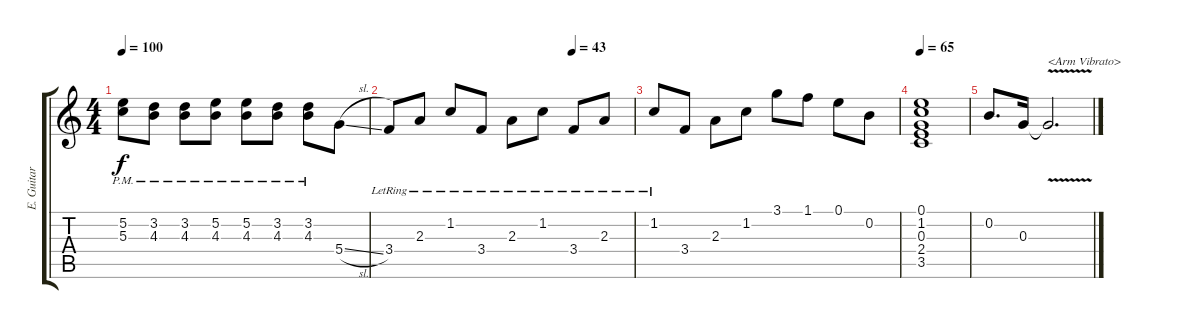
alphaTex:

\track ("E. Guitar I" "E. Guitar ") {instrument overdrivenguitar}
\staff {score tabs}
\tuning (E4 B3 G3 D3 A2 E2) {hide}
\ts (4 4)
\tempo 100
\clef g2
\ks c
(5.2{pm} 5.3{pm}).8{dy f} (3.2{pm} 4.3{pm}).8 (3.2{pm} 4.3{pm}).8 (5.2{pm} 4.3{pm}).8 (5.2{pm} 4.3{pm}).8 (3.2{pm} 4.3{pm}).8 (3.2{pm} 4.3{pm}).8 5.4{sl}.8 |
\tempo (43 0.75)
3.4{lr}.8 2.3{lr}.8 1.2{lr}.8 3.4{lr}.8 2.3{lr}.8 1.2{lr}.8 3.4{lr}.8 2.3{lr}.8 |
1.2{lr}.8 3.4.8 2.3.8 1.2.8 3.1.8 1.1.8 0.1.8 0.2.8 |
\tempo 65
(0.1 1.2 0.3 2.4 3.5).1 |
0.2.8{d} 0.3.16 0.3{v t}.2{d txt "<Arm Vibrato>"}
